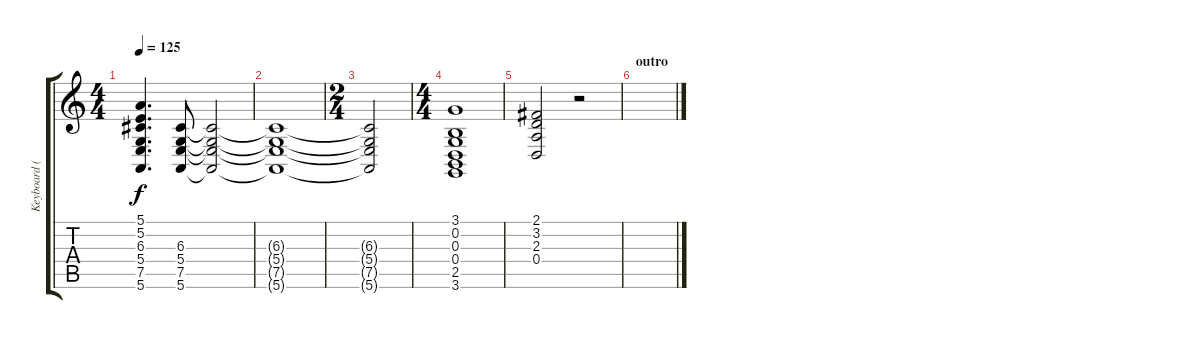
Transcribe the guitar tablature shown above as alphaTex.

\track ("Keyboard (Wright)" "Keyboard (") {instrument drawbarorgan}
\staff {score tabs}
\tuning (E4 B3 G3 D3 A2 E2) {hide}
\ts (4 4)
\tempo 125
\clef g2
\ks c
(5.1 5.2 6.3 5.4 7.5 5.6).4{d dy f} (6.3 5.4 7.5 5.6).8 (6.3{t} 5.4{t} 7.5{t} 5.6{t}).2 |
(6.3{t} 5.4{t} 7.5{t} 5.6{t}).1 |
\ts (2 4)
(6.3{t} 5.4{t} 7.5{t} 5.6{t}).2 |
\ts (4 4)
(3.1 0.2 0.3 0.4 2.5 3.6).1 |
(2.1 3.2 2.3 0.4).2 r.2 |
\section ("" "outro")
